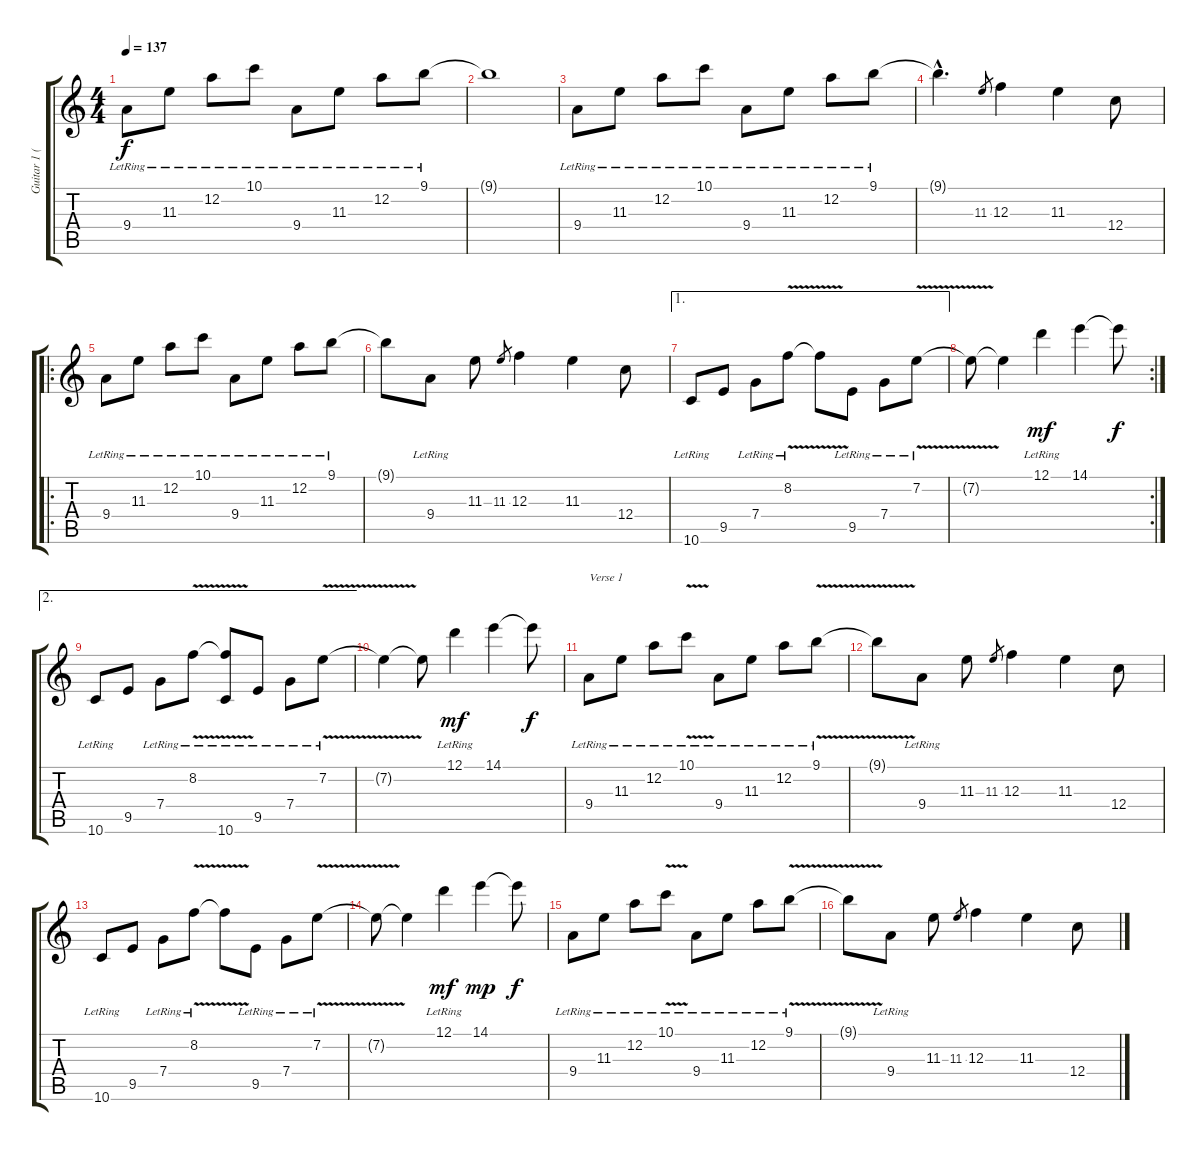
\track ("Guitar 1 (Clean)" "Guitar 1 (") {instrument acousticguitarnylon}
\staff {score tabs}
\tuning (D4 A3 F3 C3 G2 D2) {hide}
\ts (4 4)
\tempo 137
\clef g2
\ks c
9.4{lr}.8{dy f instrument acousticguitarnylon} 11.3{lr}.8 12.2{lr}.8 10.1{lr}.8 9.4{lr}.8 11.3{lr}.8 12.2{lr}.8 9.1{lr}.8 |
9.1{t}.1 |
9.4{lr}.8 11.3{lr}.8 12.2{lr}.8 10.1{lr}.8 9.4{lr}.8 11.3{lr}.8 12.2{lr}.8 9.1{lr}.8 |
9.1{hac t}.4{d} 11.3.8{gr} 12.3.4 11.3.4 12.4.8 |
\ro
9.4{lr}.8 11.3{lr}.8 12.2{lr}.8 10.1{lr}.8 9.4{lr}.8 11.3{lr}.8 12.2{lr}.8 9.1{lr}.8 |
9.1{t}.8 9.4{lr}.8 11.3.8 11.3.8{gr} 12.3.4 11.3.4 12.4.8 |
\ae 1
10.6{lr}.8 9.5.8 7.4{lr}.8 8.2{v lr}.8 8.2{t}.8 9.5{lr}.8 7.4{lr}.8 7.2{v lr}.8 |
\rc 2
7.2{t}.8 7.2{t}.4 12.1{lr}.4{dy mf} 14.1.4 14.1{t}.8{dy f} |
\ae 2
10.6{lr}.8 9.5.8 7.4{lr}.8 8.2{v lr}.8 (8.2{t} 10.6{lr}).8 9.5{lr}.8 7.4{lr}.8 7.2{v lr}.8 |
7.2{t}.4 7.2{t}.8 12.1{lr}.4{dy mf} 14.1.4 14.1{t}.8{dy f} |
9.4{lr}.8{txt "Verse 1"} 11.3{lr}.8 12.2{lr}.8 10.1{v lr}.8 9.4{lr}.8 11.3{lr}.8 12.2{lr}.8 9.1{v lr}.8 |
9.1{t}.8 9.4{lr}.8 11.3.8 11.3.8{gr} 12.3.4 11.3.4 12.4.8 |
10.6{lr}.8 9.5.8 7.4{lr}.8 8.2{v lr}.8 8.2{t}.8 9.5{lr}.8 7.4{lr}.8 7.2{v lr}.8 |
7.2{t}.8 7.2{t}.4 12.1{lr}.4{dy mf} 14.1.4{dy mp} 14.1{t}.8{dy f} |
9.4{lr}.8 11.3{lr}.8 12.2{lr}.8 10.1{v lr}.8 9.4{lr}.8 11.3{lr}.8 12.2{lr}.8 9.1{v lr}.8 |
9.1{t}.8 9.4{lr}.8 11.3.8 11.3.8{gr} 12.3.4 11.3.4 12.4.8
